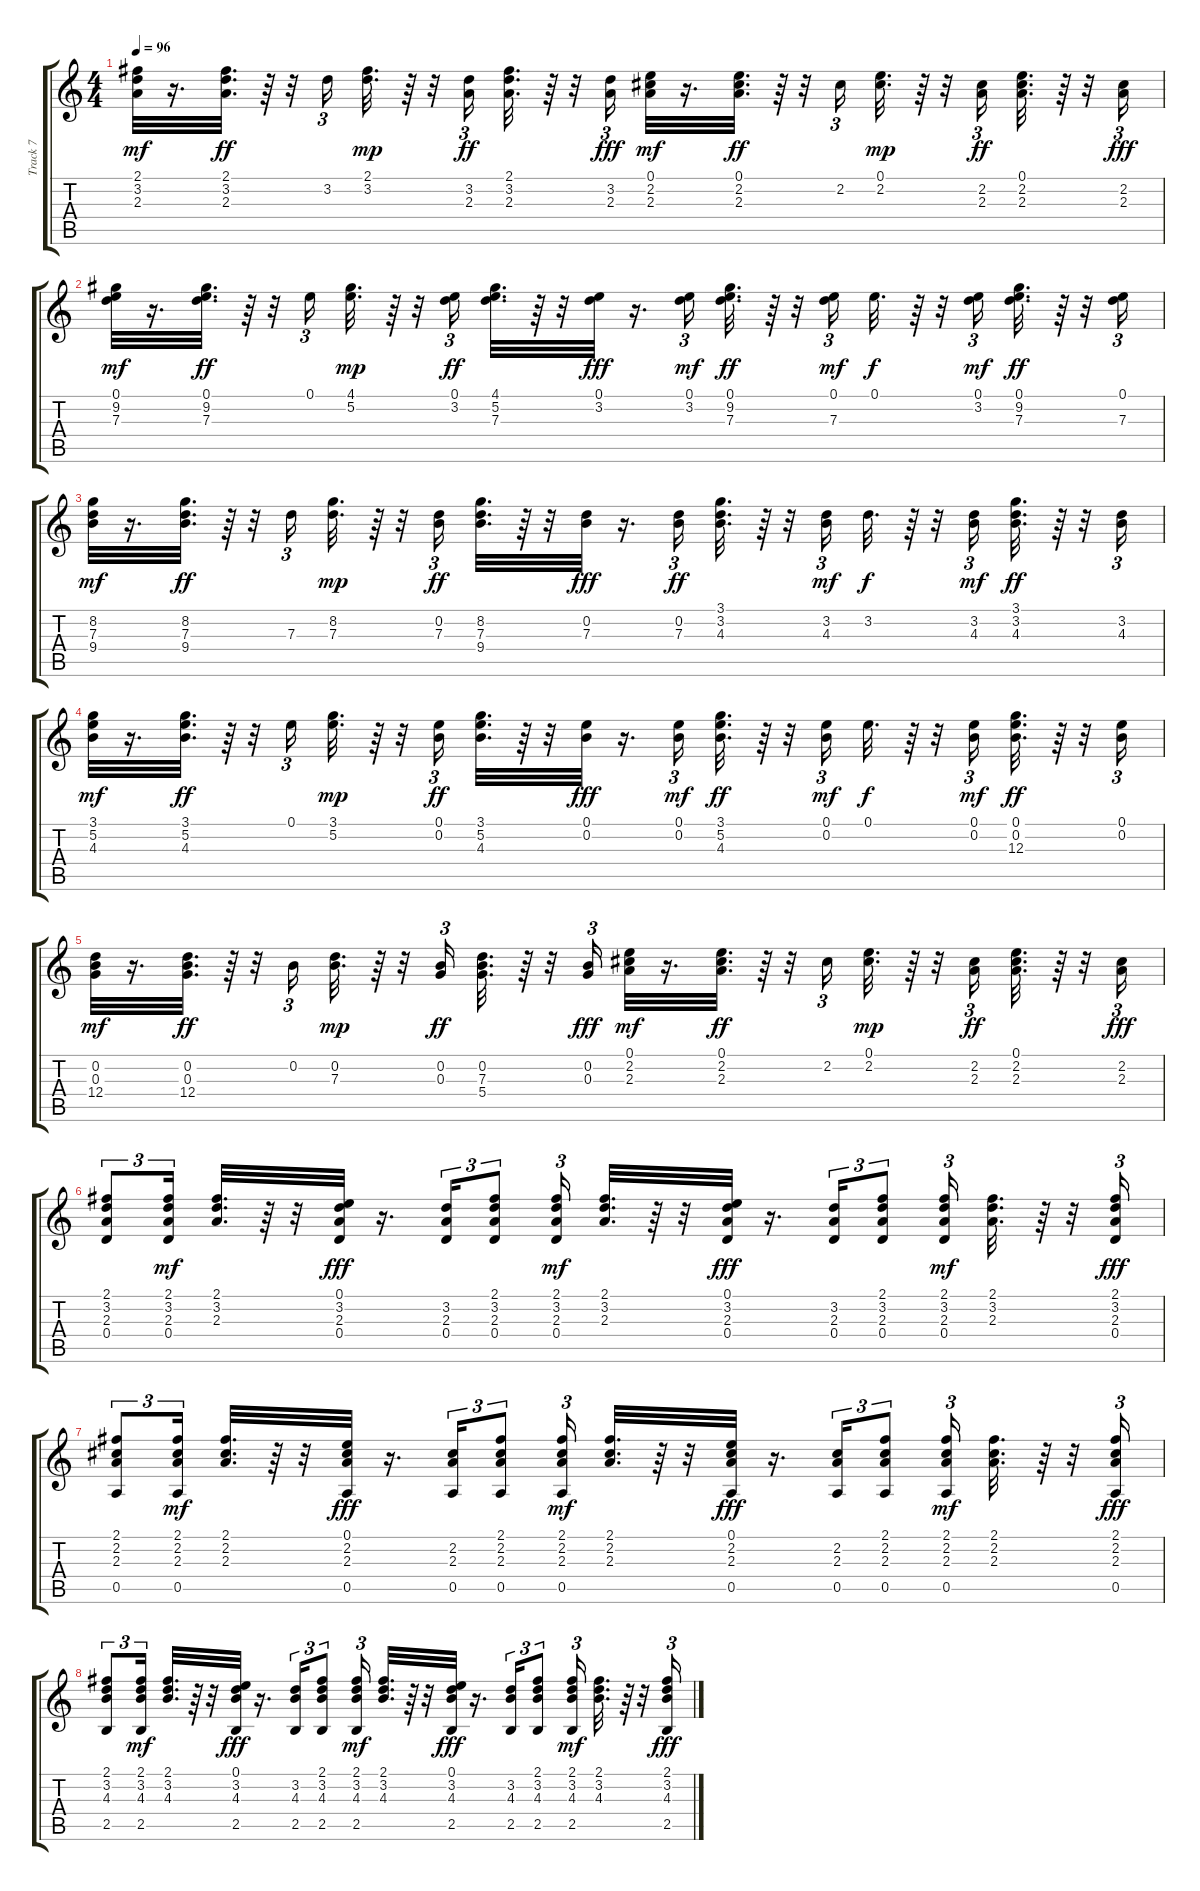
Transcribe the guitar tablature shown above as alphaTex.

\track ("Track 7" "Track 7") {instrument distortionguitar}
\staff {score tabs}
\tuning (E4 B3 G3 D3 A2 E2) {hide}
\ts (4 4)
\tempo 96
\clef g2
\ks c
(2.1 3.2 2.3).32{dy mf} r.16{d} (2.1 3.2 2.3).32{d dy ff} r.64 r.32 3.2.16{tu (3 2)} (2.1 3.2).32{d dy mp} r.64 r.32 (3.2 2.3).16{tu (3 2) dy ff} (2.1 3.2 2.3).32{d} r.64 r.32 (3.2 2.3).16{tu (3 2) dy fff} (0.1 2.2 2.3).32{dy mf} r.16{d} (0.1 2.2 2.3).32{d dy ff} r.64 r.32 2.2.16{tu (3 2)} (0.1 2.2).32{d dy mp} r.64 r.32 (2.2 2.3).16{tu (3 2) dy ff} (0.1 2.2 2.3).32{d} r.64 r.32 (2.2 2.3).16{tu (3 2) dy fff} |
(0.1 9.2 7.3).32{dy mf} r.16{d} (0.1 9.2 7.3).32{d dy ff} r.64 r.32 0.1.16{tu (3 2)} (4.1 5.2).32{d dy mp} r.64 r.32 (0.1 3.2).16{tu (3 2) dy ff} (4.1 5.2 7.3).32{d} r.64 r.32 (0.1 3.2).32{dy fff} r.16{d} (0.1 3.2).16{tu (3 2) dy mf} (0.1 9.2 7.3).32{d dy ff} r.64 r.32 (0.1 7.3).16{tu (3 2) dy mf} 0.1.32{d dy f} r.64 r.32 (0.1 3.2).16{tu (3 2) dy mf} (0.1 9.2 7.3).32{d dy ff} r.64 r.32 (0.1 7.3).16{tu (3 2)} |
(8.2 7.3 9.4).32{dy mf} r.16{d} (8.2 7.3 9.4).32{d dy ff} r.64 r.32 7.3.16{tu (3 2)} (8.2 7.3).32{d dy mp} r.64 r.32 (0.2 7.3).16{tu (3 2) dy ff} (8.2 7.3 9.4).32{d} r.64 r.32 (0.2 7.3).32{dy fff} r.16{d} (0.2 7.3).16{tu (3 2) dy ff} (3.1 3.2 4.3).32{d} r.64 r.32 (3.2 4.3).16{tu (3 2) dy mf} 3.2.32{d dy f} r.64 r.32 (3.2 4.3).16{tu (3 2) dy mf} (3.1 3.2 4.3).32{d dy ff} r.64 r.32 (3.2 4.3).16{tu (3 2)} |
(3.1 5.2 4.3).32{dy mf} r.16{d} (3.1 5.2 4.3).32{d dy ff} r.64 r.32 0.1.16{tu (3 2)} (3.1 5.2).32{d dy mp} r.64 r.32 (0.1 0.2).16{tu (3 2) dy ff} (3.1 5.2 4.3).32{d} r.64 r.32 (0.1 0.2).32{dy fff} r.16{d} (0.1 0.2).16{tu (3 2) dy mf} (3.1 5.2 4.3).32{d dy ff} r.64 r.32 (0.1 0.2).16{tu (3 2) dy mf} 0.1.32{d dy f} r.64 r.32 (0.1 0.2).16{tu (3 2) dy mf} (0.1 0.2 12.3).32{d dy ff} r.64 r.32 (0.1 0.2).16{tu (3 2)} |
(0.2 0.3 12.4).32{dy mf} r.16{d} (0.2 0.3 12.4).32{d dy ff} r.64 r.32 0.2.16{tu (3 2)} (0.2 7.3).32{d dy mp} r.64 r.32 (0.2 0.3).16{tu (3 2) dy ff} (0.2 7.3 5.4).32{d} r.64 r.32 (0.2 0.3).16{tu (3 2) dy fff} (0.1 2.2 2.3).32{dy mf} r.16{d} (0.1 2.2 2.3).32{d dy ff} r.64 r.32 2.2.16{tu (3 2)} (0.1 2.2).32{d dy mp} r.64 r.32 (2.2 2.3).16{tu (3 2) dy ff} (0.1 2.2 2.3).32{d} r.64 r.32 (2.2 2.3).16{tu (3 2) dy fff} |
(2.1 3.2 2.3 0.4).8{tu (3 2)} (2.1 3.2 2.3 0.4).16{tu (3 2) dy mf} (2.1 3.2 2.3).32{d} r.64 r.32 (0.1 3.2 2.3 0.4).32{dy fff} r.16{d} (3.2 2.3 0.4).16{tu (3 2)} (2.1 3.2 2.3 0.4).8{tu (3 2)} (2.1 3.2 2.3 0.4).16{tu (3 2) dy mf} (2.1 3.2 2.3).32{d} r.64 r.32 (0.1 3.2 2.3 0.4).32{dy fff} r.16{d} (3.2 2.3 0.4).16{tu (3 2)} (2.1 3.2 2.3 0.4).8{tu (3 2)} (2.1 3.2 2.3 0.4).16{tu (3 2) dy mf} (2.1 3.2 2.3).32{d} r.64 r.32 (2.1 3.2 2.3 0.4).16{tu (3 2) dy fff} |
(2.1 2.2 2.3 0.5).8{tu (3 2)} (2.1 2.2 2.3 0.5).16{tu (3 2) dy mf} (2.1 2.2 2.3).32{d} r.64 r.32 (0.1 2.2 2.3 0.5).32{dy fff} r.16{d} (2.2 2.3 0.5).16{tu (3 2)} (2.1 2.2 2.3 0.5).8{tu (3 2)} (2.1 2.2 2.3 0.5).16{tu (3 2) dy mf} (2.1 2.2 2.3).32{d} r.64 r.32 (0.1 2.2 2.3 0.5).32{dy fff} r.16{d} (2.2 2.3 0.5).16{tu (3 2)} (2.1 2.2 2.3 0.5).8{tu (3 2)} (2.1 2.2 2.3 0.5).16{tu (3 2) dy mf} (2.1 2.2 2.3).32{d} r.64 r.32 (2.1 2.2 2.3 0.5).16{tu (3 2) dy fff} |
(2.1 3.2 4.3 2.5).8{tu (3 2)} (2.1 3.2 4.3 2.5).16{tu (3 2) dy mf} (2.1 3.2 4.3).32{d} r.64 r.32 (0.1 3.2 4.3 2.5).32{dy fff} r.16{d} (3.2 4.3 2.5).16{tu (3 2)} (2.1 3.2 4.3 2.5).8{tu (3 2)} (2.1 3.2 4.3 2.5).16{tu (3 2) dy mf} (2.1 3.2 4.3).32{d} r.64 r.32 (0.1 3.2 4.3 2.5).32{dy fff} r.16{d} (3.2 4.3 2.5).16{tu (3 2)} (2.1 3.2 4.3 2.5).8{tu (3 2)} (2.1 3.2 4.3 2.5).16{tu (3 2) dy mf} (2.1 3.2 4.3).32{d} r.64 r.32 (2.1 3.2 4.3 2.5).16{tu (3 2) dy fff}
